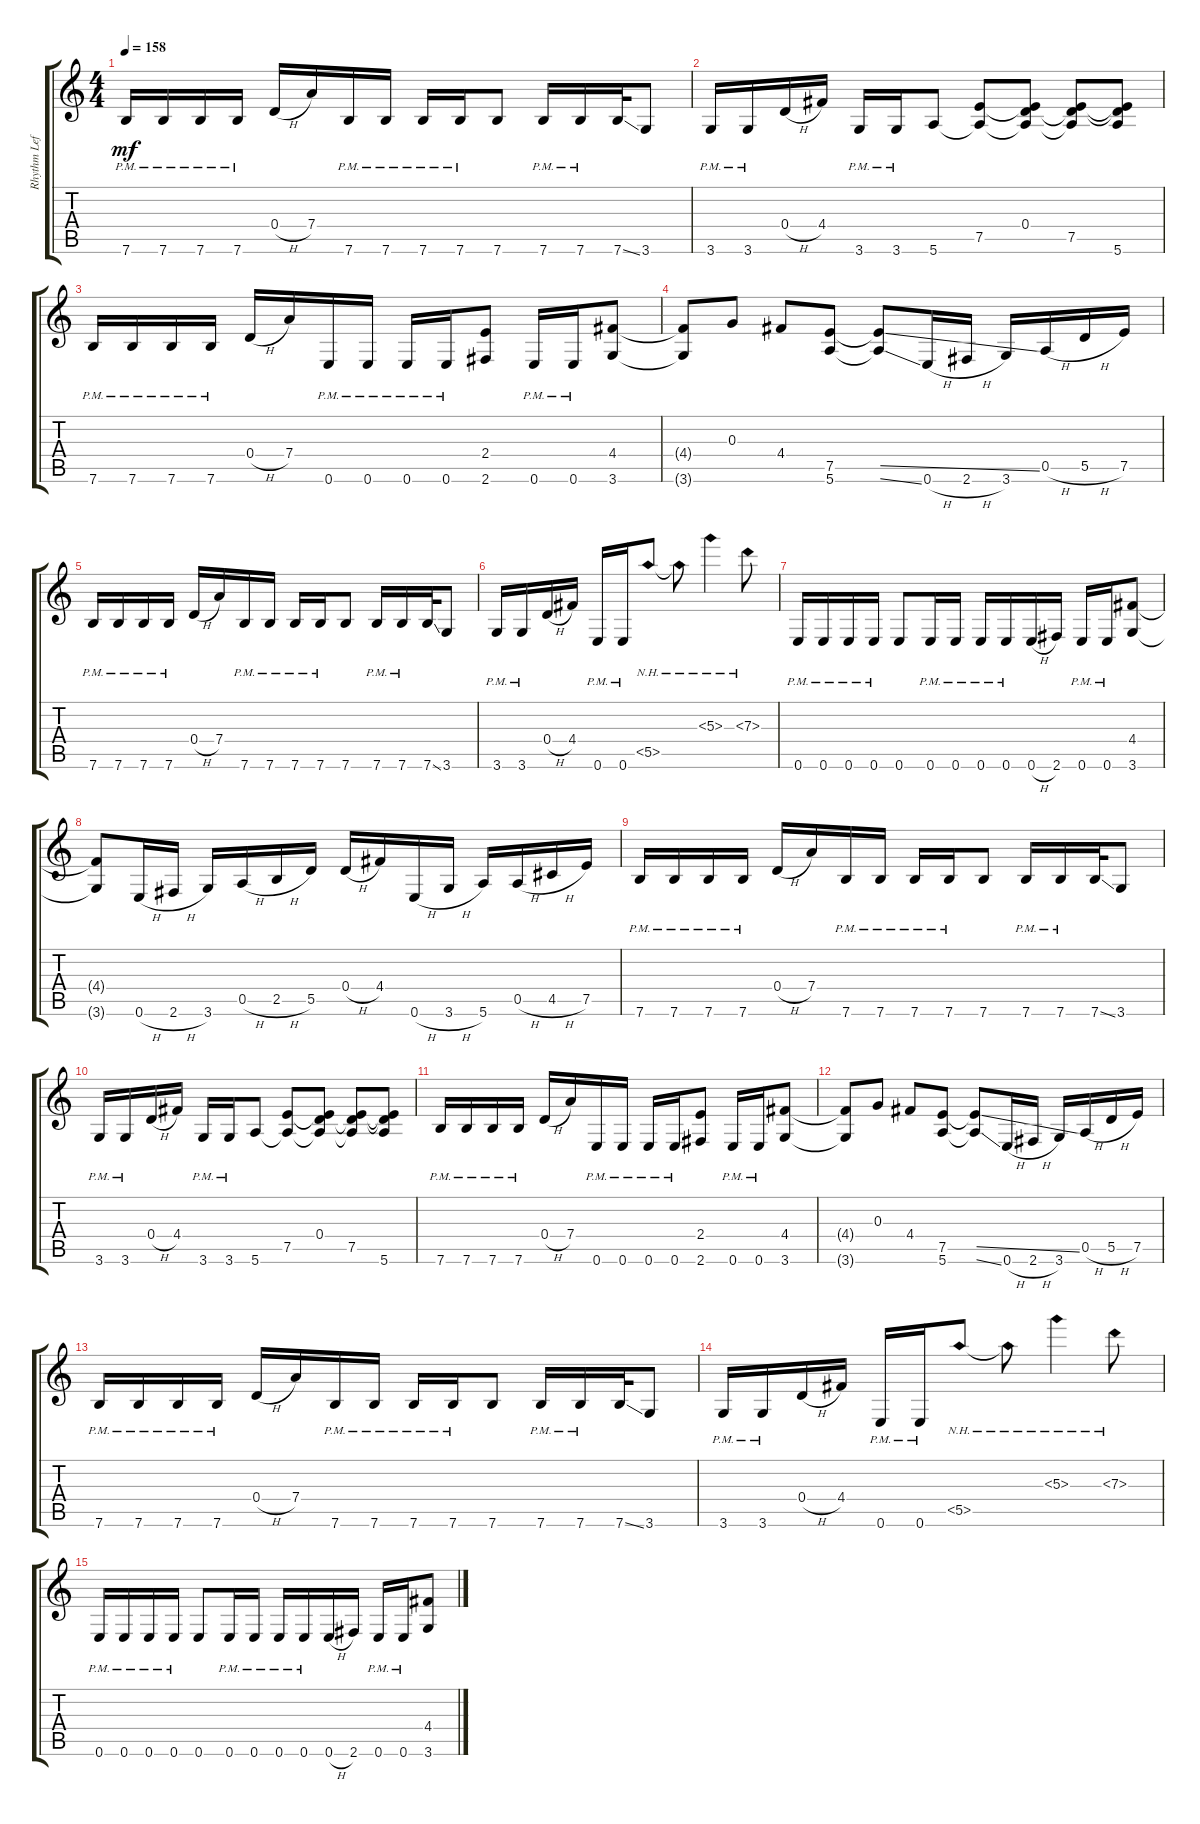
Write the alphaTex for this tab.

\track ("Rhythm Left" "Rhythm Lef") {instrument overdrivenguitar}
\staff {score tabs}
\tuning (E4 B3 G3 D3 A2 E2) {hide}
\ts (4 4)
\tempo 158
\clef g2
\ks c
7.6{pm}.16{dy mf} 7.6{pm}.16 7.6{pm}.16 7.6{pm}.16 0.4{h}.16 7.4.16 7.6{pm}.16 7.6{pm}.16 7.6{pm}.16 7.6{pm}.16 7.6.8 7.6{pm}.16 7.6{pm}.16 7.6{ss}.32 3.6.8 |
3.6{pm}.16 3.6{pm}.16 0.4{h}.16 4.4.16 3.6{pm}.16 3.6{pm}.16 5.6.8 (7.5 5.6{t}).8 (0.4 7.5{t} 5.6{t}).8 (0.4{t} 7.5 5.6{t}).8 (0.4{t} 7.5{t} 5.6).8 |
7.6{pm}.16 7.6{pm}.16 7.6{pm}.16 7.6{pm}.16 0.4{h}.16 7.4.16 0.6{pm}.16 0.6{pm}.16 0.6{pm}.16 0.6{pm}.16 (2.4 2.6).8 0.6{pm}.16 0.6{pm}.16 (4.4 3.6).8 |
(4.4{t} 3.6{t}).8 0.3.8 4.4.8 (7.5 5.6).8 (7.5{ss t} 5.6{ss t}).8 0.6{h}.16 2.6{h}.16 3.6.16 0.5{h}.16 5.5{h}.16 7.5.16 |
7.6{pm}.16 7.6{pm}.16 7.6{pm}.16 7.6{pm}.16 0.4{h}.16 7.4.16 7.6{pm}.16 7.6{pm}.16 7.6{pm}.16 7.6{pm}.16 7.6.8 7.6{pm}.16 7.6{pm}.16 7.6{ss}.32 3.6.8 |
3.6{pm}.16 3.6{pm}.16 0.4{h}.16 4.4.16 0.6{pm}.16 0.6{pm}.16 5.5{nh}.8 5.5{nh t}.8 5.3{nh}.4 7.3{nh}.8 |
0.6{pm}.16 0.6{pm}.16 0.6{pm}.16 0.6{pm}.16 0.6.8 0.6{pm}.16 0.6{pm}.16 0.6{pm}.16 0.6{pm}.16 0.6{h}.16 2.6.16 0.6{pm}.16 0.6{pm}.16 (4.4 3.6).8 |
(4.4{t} 3.6{t}).8 0.6{h}.16 2.6{h}.16 3.6.16 0.5{h}.16 2.5{h}.16 5.5.16 0.4{h}.16 4.4.16 0.6{h}.16 3.6{h}.16 5.6.16 0.5{h}.16 4.5{h}.16 7.5.16 |
7.6{pm}.16 7.6{pm}.16 7.6{pm}.16 7.6{pm}.16 0.4{h}.16 7.4.16 7.6{pm}.16 7.6{pm}.16 7.6{pm}.16 7.6{pm}.16 7.6.8 7.6{pm}.16 7.6{pm}.16 7.6{ss}.32 3.6.8 |
3.6{pm}.16 3.6{pm}.16 0.4{h}.16 4.4.16 3.6{pm}.16 3.6{pm}.16 5.6.8 (7.5 5.6{t}).8 (0.4 7.5{t} 5.6{t}).8 (0.4{t} 7.5 5.6{t}).8 (0.4{t} 7.5{t} 5.6).8 |
7.6{pm}.16 7.6{pm}.16 7.6{pm}.16 7.6{pm}.16 0.4{h}.16 7.4.16 0.6{pm}.16 0.6{pm}.16 0.6{pm}.16 0.6{pm}.16 (2.4 2.6).8 0.6{pm}.16 0.6{pm}.16 (4.4 3.6).8 |
(4.4{t} 3.6{t}).8 0.3.8 4.4.8 (7.5 5.6).8 (7.5{ss t} 5.6{ss t}).8 0.6{h}.16 2.6{h}.16 3.6.16 0.5{h}.16 5.5{h}.16 7.5.16 |
7.6{pm}.16 7.6{pm}.16 7.6{pm}.16 7.6{pm}.16 0.4{h}.16 7.4.16 7.6{pm}.16 7.6{pm}.16 7.6{pm}.16 7.6{pm}.16 7.6.8 7.6{pm}.16 7.6{pm}.16 7.6{ss}.32 3.6.8 |
3.6{pm}.16 3.6{pm}.16 0.4{h}.16 4.4.16 0.6{pm}.16 0.6{pm}.16 5.5{nh}.8 5.5{nh t}.8 5.3{nh}.4 7.3{nh}.8 |
0.6{pm}.16 0.6{pm}.16 0.6{pm}.16 0.6{pm}.16 0.6.8 0.6{pm}.16 0.6{pm}.16 0.6{pm}.16 0.6{pm}.16 0.6{h}.16 2.6.16 0.6{pm}.16 0.6{pm}.16 (4.4 3.6).8
